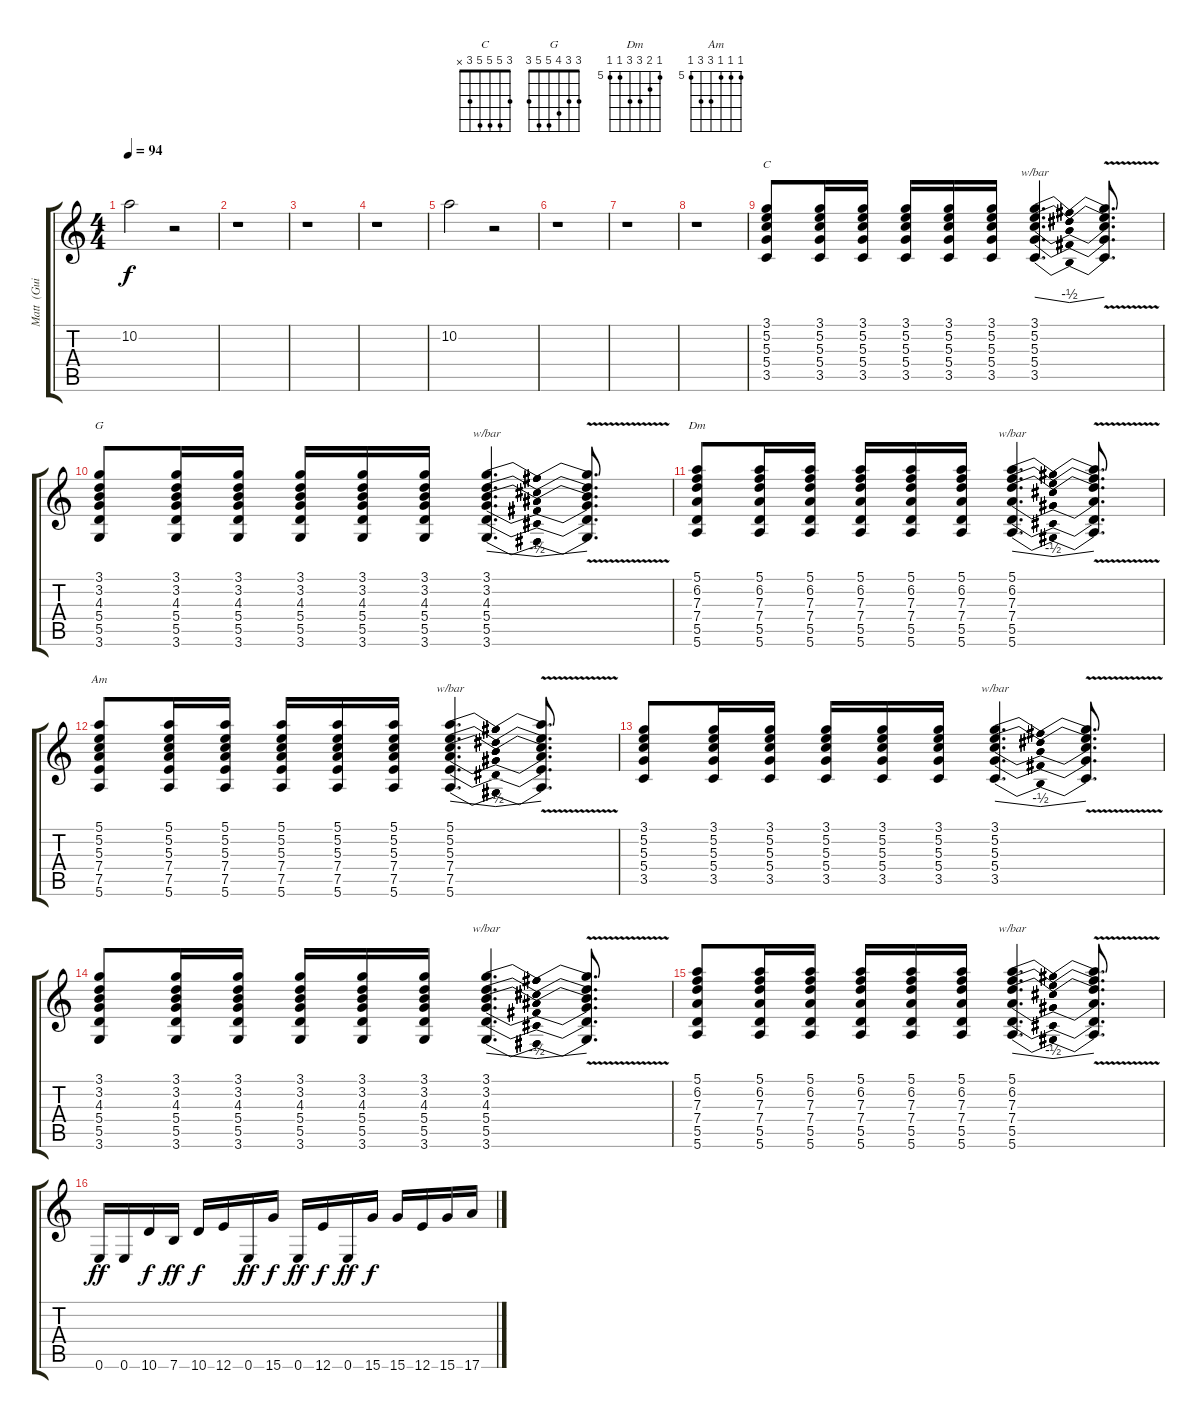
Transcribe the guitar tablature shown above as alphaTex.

\track ("Matt  (Guitar 2)" "Matt  (Gui") {instrument distortionguitar}
\staff {score tabs}
\tuning (E4 B3 G3 D3 A2 E2) {hide}
\chord ("C" 3 5 5 5 3 x)
\chord ("G" 3 3 4 5 5 3)
\chord ("Dm" 5 6 7 7 5 5) {firstfret 5}
\chord ("Am" 5 5 5 7 7 5) {firstfret 5}
\ts (4 4)
\tempo 94
\clef g2
\ks c
10.2{t}.2{dy f} r.2 |
r.1 |
r.1 |
r.1 |
10.2.2 r.2 |
r.1 |
r.1 |
r.1 |
(3.1 5.2 5.3 5.4 3.5).8{ch "C"} (3.1 5.2 5.3 5.4 3.5).16 (3.1 5.2 5.3 5.4 3.5).16 (3.1 5.2 5.3 5.4 3.5).16 (3.1 5.2 5.3 5.4 3.5).16 (3.1 5.2 5.3 5.4 3.5).16 (3.1 5.2 5.3 5.4 3.5).4{d tbe (dip default 0 0 30 -2 60 0)} (3.1{v t} 5.2{v t} 5.3{v t} 5.4{v t} 3.5{v t}).8{d} |
(3.1 3.2 4.3 5.4 5.5 3.6).8{ch "G"} (3.1 3.2 4.3 5.4 5.5 3.6).16 (3.1 3.2 4.3 5.4 5.5 3.6).16 (3.1 3.2 4.3 5.4 5.5 3.6).16 (3.1 3.2 4.3 5.4 5.5 3.6).16 (3.1 3.2 4.3 5.4 5.5 3.6).16 (3.1 3.2 4.3 5.4 5.5 3.6).4{d tbe (dip default 0 0 30 -2 60 0)} (3.1{v t} 3.2{v t} 4.3{v t} 5.4{v t} 5.5{v t} 3.6{v t}).8{d} |
(5.1 6.2 7.3 7.4 5.5 5.6).8{ch "Dm"} (5.1 6.2 7.3 7.4 5.5 5.6).16 (5.1 6.2 7.3 7.4 5.5 5.6).16 (5.1 6.2 7.3 7.4 5.5 5.6).16 (5.1 6.2 7.3 7.4 5.5 5.6).16 (5.1 6.2 7.3 7.4 5.5 5.6).16 (5.1 6.2 7.3 7.4 5.5 5.6).4{d tbe (dip default 0 0 30 -2 60 0)} (5.1{v t} 6.2{v t} 7.3{v t} 7.4{v t} 5.5{v t} 5.6{v t}).8{d} |
(5.1 5.2 5.3 7.4 7.5 5.6).8{ch "Am"} (5.1 5.2 5.3 7.4 7.5 5.6).16 (5.1 5.2 5.3 7.4 7.5 5.6).16 (5.1 5.2 5.3 7.4 7.5 5.6).16 (5.1 5.2 5.3 7.4 7.5 5.6).16 (5.1 5.2 5.3 7.4 7.5 5.6).16 (5.1 5.2 5.3 7.4 7.5 5.6).4{d tbe (dip default 0 0 30 -2 60 0)} (5.1{v t} 5.2{v t} 5.3{v t} 7.4{v t} 7.5{v t} 5.6{v t}).8{d} |
(3.1 5.2 5.3 5.4 3.5).8 (3.1 5.2 5.3 5.4 3.5).16 (3.1 5.2 5.3 5.4 3.5).16 (3.1 5.2 5.3 5.4 3.5).16 (3.1 5.2 5.3 5.4 3.5).16 (3.1 5.2 5.3 5.4 3.5).16 (3.1 5.2 5.3 5.4 3.5).4{d tbe (dip default 0 0 30 -2 60 0)} (3.1{v t} 5.2{v t} 5.3{v t} 5.4{v t} 3.5{v t}).8{d} |
(3.1 3.2 4.3 5.4 5.5 3.6).8 (3.1 3.2 4.3 5.4 5.5 3.6).16 (3.1 3.2 4.3 5.4 5.5 3.6).16 (3.1 3.2 4.3 5.4 5.5 3.6).16 (3.1 3.2 4.3 5.4 5.5 3.6).16 (3.1 3.2 4.3 5.4 5.5 3.6).16 (3.1 3.2 4.3 5.4 5.5 3.6).4{d tbe (dip default 0 0 30 -2 60 0)} (3.1{v t} 3.2{v t} 4.3{v t} 5.4{v t} 5.5{v t} 3.6{v t}).8{d} |
(5.1 6.2 7.3 7.4 5.5 5.6).8 (5.1 6.2 7.3 7.4 5.5 5.6).16 (5.1 6.2 7.3 7.4 5.5 5.6).16 (5.1 6.2 7.3 7.4 5.5 5.6).16 (5.1 6.2 7.3 7.4 5.5 5.6).16 (5.1 6.2 7.3 7.4 5.5 5.6).16 (5.1 6.2 7.3 7.4 5.5 5.6).4{d tbe (dip default 0 0 30 -2 60 0)} (5.1{v t} 6.2{v t} 7.3{v t} 7.4{v t} 5.5{v t} 5.6{v t}).8{d} |
0.6.16{dy ff} 0.6.16 10.6.16{dy f} 7.6.16{dy ff} 10.6.16{dy f} 12.6.16 0.6.16{dy ff} 15.6.16{dy f} 0.6.16{dy ff} 12.6.16{dy f} 0.6.16{dy ff} 15.6.16{dy f} 15.6.16 12.6.16 15.6.16 17.6.16
